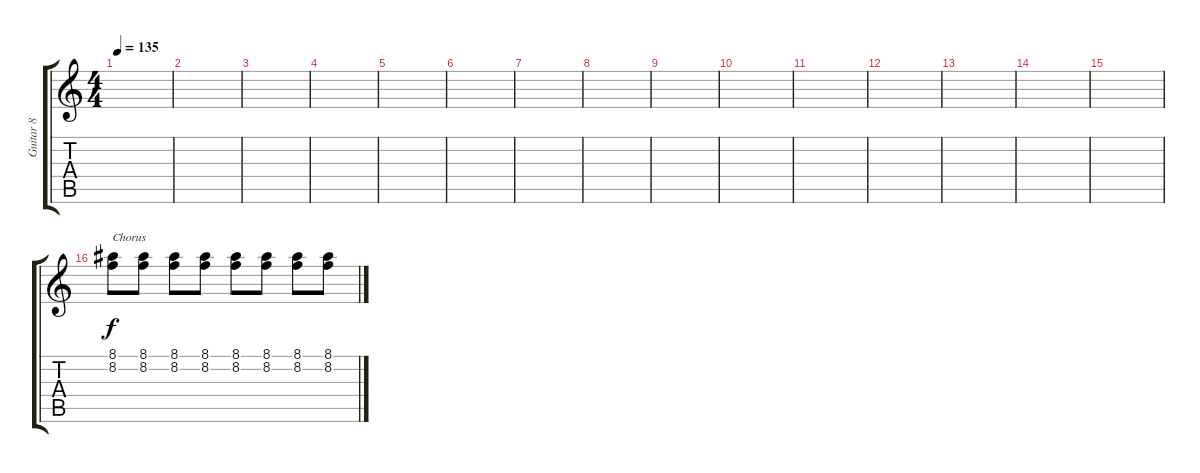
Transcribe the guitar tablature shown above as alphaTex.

\track ("Guitar 8" "Guitar 8") {instrument distortionguitar}
\staff {score tabs}
\tuning (D4 A3 F3 C3 G2 C2) {hide}
\ts (4 4)
\tempo 135
\clef g2
\ks c
|
|
|
|
|
|
|
|
|
|
|
|
|
|
|
(8.1 8.2).8{txt "Chorus"} (8.1 8.2).8 (8.1 8.2).8 (8.1 8.2).8 (8.1 8.2).8 (8.1 8.2).8 (8.1 8.2).8 (8.1 8.2).8
